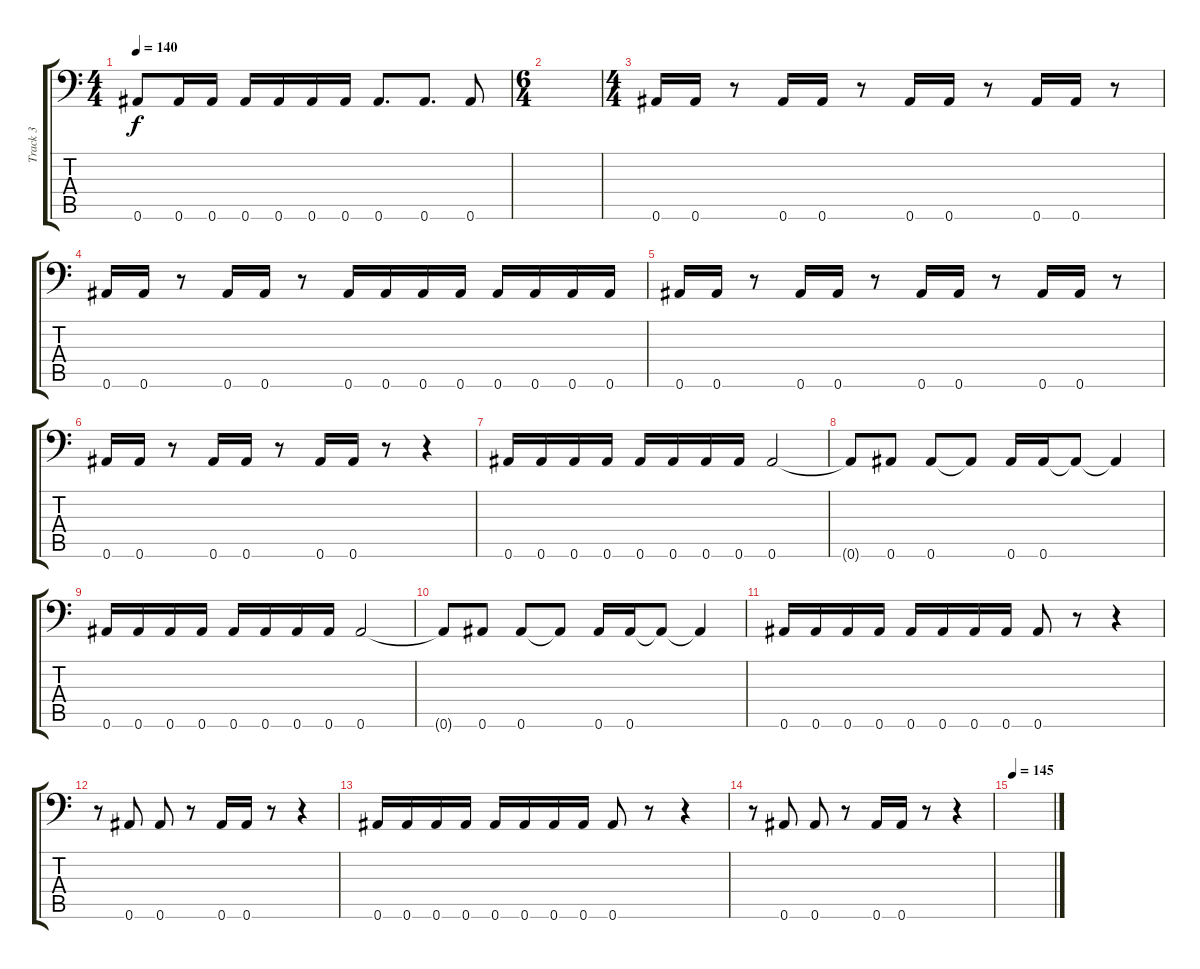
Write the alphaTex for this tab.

\track ("Track 3" "Track 3") {instrument distortionguitar}
\staff {score tabs}
\tuning (C4 G3 Eb3 Bb2 F2 Bb1) {hide}
\ts (4 4)
\tempo 140
\clef f4
\ks c
0.6.8{dy f} 0.6.16 0.6.16 0.6.16 0.6.16 0.6.16 0.6.16 0.6.8{d} 0.6.8{d} 0.6.8 |
\ts (6 4)
|
\ts (4 4)
0.6.16 0.6.16 r.8 0.6.16 0.6.16 r.8 0.6.16 0.6.16 r.8 0.6.16 0.6.16 r.8 |
0.6.16 0.6.16 r.8 0.6.16 0.6.16 r.8 0.6.16 0.6.16 0.6.16 0.6.16 0.6.16 0.6.16 0.6.16 0.6.16 |
0.6.16 0.6.16 r.8 0.6.16 0.6.16 r.8 0.6.16 0.6.16 r.8 0.6.16 0.6.16 r.8 |
0.6.16 0.6.16 r.8 0.6.16 0.6.16 r.8 0.6.16 0.6.16 r.8 r.4 |
0.6.16 0.6.16 0.6.16 0.6.16 0.6.16 0.6.16 0.6.16 0.6.16 0.6.2 |
0.6{t}.8 0.6.8 0.6.8 0.6{t}.8 0.6.16 0.6.16 0.6{t}.8 0.6{t}.4 |
0.6.16 0.6.16 0.6.16 0.6.16 0.6.16 0.6.16 0.6.16 0.6.16 0.6.2 |
0.6{t}.8 0.6.8 0.6.8 0.6{t}.8 0.6.16 0.6.16 0.6{t}.8 0.6{t}.4 |
0.6.16 0.6.16 0.6.16 0.6.16 0.6.16 0.6.16 0.6.16 0.6.16 0.6.8 r.8 r.4 |
r.8 0.6.8 0.6.8 r.8 0.6.16 0.6.16 r.8 r.4 |
0.6.16 0.6.16 0.6.16 0.6.16 0.6.16 0.6.16 0.6.16 0.6.16 0.6.8 r.8 r.4 |
r.8 0.6.8 0.6.8 r.8 0.6.16 0.6.16 r.8 r.4 |
\tempo 145
